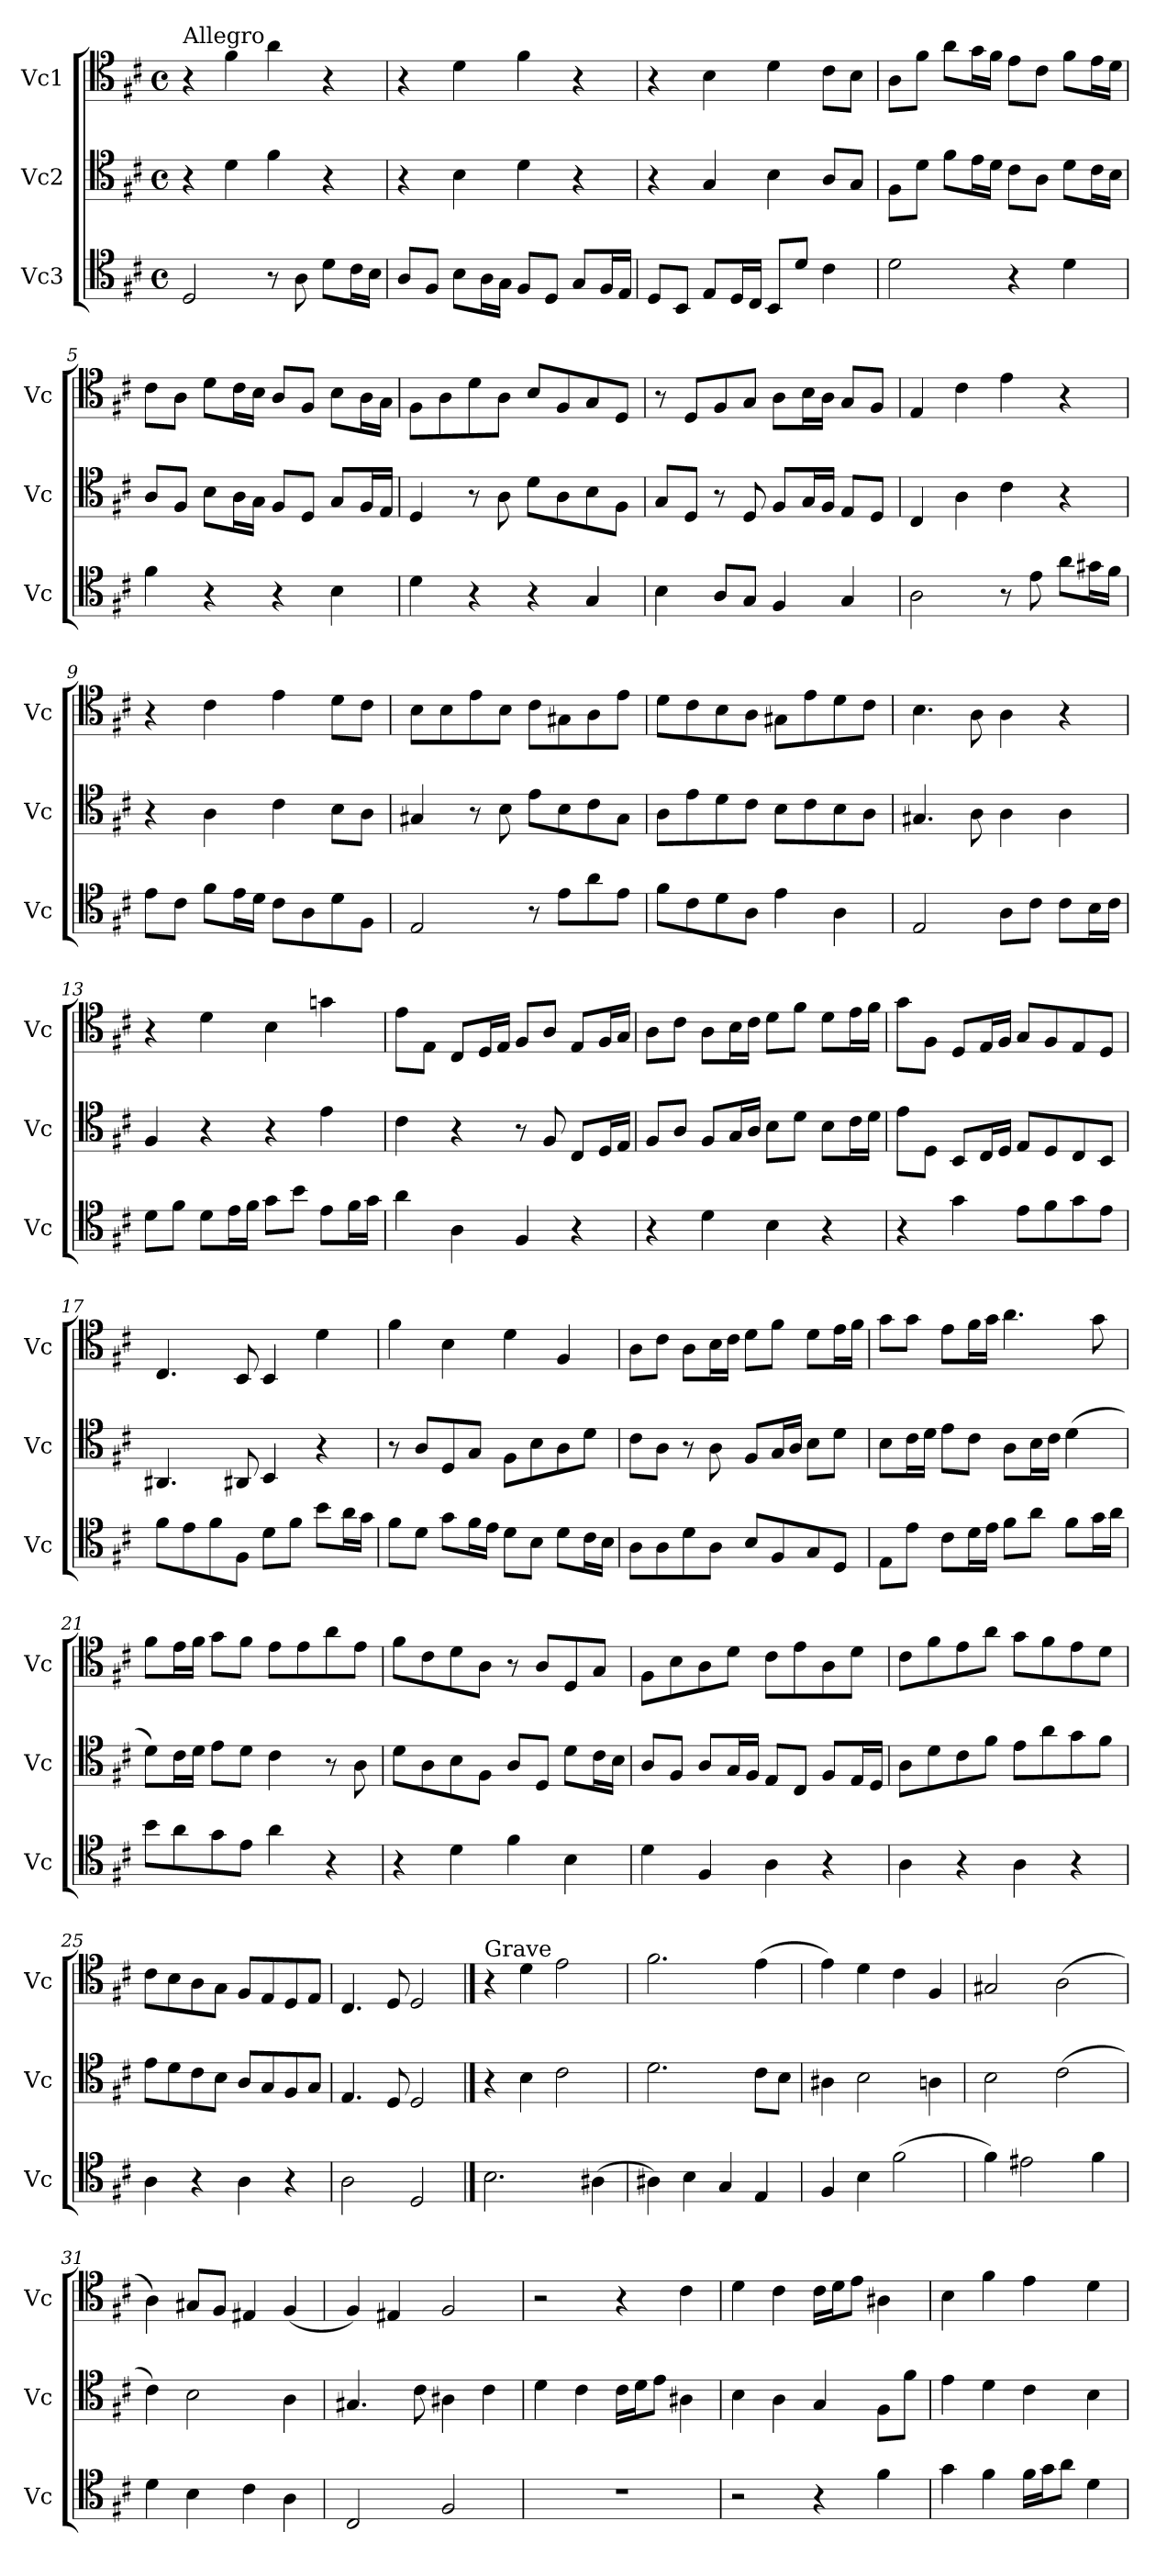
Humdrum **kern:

**kern	**kern	**kern
*part3	*part2	*part1
*staff3	*staff2	*staff1
*I"Vc3	*I"Vc2	*I"Vc1
*I'Vc	*I'Vc	*I'Vc
*clefC4	*clefC4	*clefC4
*k[f#c#]	*k[f#c#]	*k[f#c#]
*M4/4	*M4/4	*M4/4
*met(c)	*met(c)	*met(c)
*MM80	*MM80	*MM80
=1	=1	=1
!	!	!LO:TX:a:t=Allegro
2D/	4r	4r
.	4d\	4f#\
8r	4f#\	4a\
8A\	.	.
8d\L	4r	4r
16c#\L	.	.
16B\JJ	.	.
=2	=2	=2
8A/L	4r	4r
8F#/J	.	.
8B\L	4B\	4d\
16A\L	.	.
16G\JJ	.	.
8F#/L	4d\	4f#\
8D/J	.	.
8G/L	4r	4r
16F#/L	.	.
16E/JJ	.	.
=3	=3	=3
8D/L	4r	4r
8BB/J	.	.
8E/L	4G/	4B\
16D/L	.	.
16C#/JJ	.	.
8BB/L	4B\	4d\
8d/J	.	.
4c#\	8A/L	8c#\L
.	8G/J	8B\J
=4	=4	=4
2d\	8F#\L	8A\L
.	8d\J	8f#\J
.	8f#\L	8a\L
.	16e\L	16g\L
.	16d\JJ	16f#\JJ
4r	8c#\L	8e\L
.	8A\J	8c#\J
4d\	8d\L	8f#\L
.	16c#\L	16e\L
.	16B\JJ	16d\JJ
!!LO:LB:g=z
=5	=5	=5
4f#\	8A/L	8c#\L
.	8F#/J	8A\J
4r	8B\L	8d\L
.	16A\L	16c#\L
.	16G\JJ	16B\JJ
4r	8F#/L	8A/L
.	8D/J	8F#/J
4B\	8G/L	8B\L
.	16F#/L	16A\L
.	16E/JJ	16G\JJ
=6	=6	=6
4d\	4D/	8F#\L
.	.	8A\
4r	8r	8d\
.	8A\	8A\J
4r	8d\L	8B/L
.	8A\	8F#/
4G/	8B\	8G/
.	8F#\J	8D/J
=7	=7	=7
4B\	8G/L	8r
.	8D/J	8D/L
8A/L	8r	8F#/
8G/J	8D/	8G/J
4F#/	8F#/L	8A\L
.	16G/L	16B\L
.	16F#/JJ	16A\JJ
4G/	8E/L	8G/L
.	8D/J	8F#/J
=8	=8	=8
2A\	4C#/	4E/
.	4A\	4c#\
8r	4c#\	4e\
8e\	.	.
8a\L	4r	4r
16g#X\L	.	.
16f#\JJ	.	.
!!LO:LB:g=z
=9	=9	=9
8e\L	4r	4r
8c#\J	.	.
8f#\L	4A\	4c#\
16e\L	.	.
16d\JJ	.	.
8c#\L	4c#\	4e\
8A\	.	.
8d\	8B\L	8d\L
8F#\J	8A\J	8c#\J
=10	=10	=10
2E/	4G#X/	8B\L
.	.	8B\
.	8r	8e\
.	8B\	8B\J
8r	8e\L	8c#\L
8e\L	8B\	8G#X\
8a\	8c#\	8A\
8e\J	8G#\J	8e\J
=11	=11	=11
8f#\L	8A\L	8d\L
8c#\	8e\	8c#\
8d\	8d\	8B\
8A\J	8c#\J	8A\J
4e\	8B\L	8G#X\L
.	8c#\	8e\
4A\	8B\	8d\
.	8A\J	8c#\J
=12	=12	=12
2E/	4.G#X/	4.B\
.	8A\	8A\
8A\L	4A\	4A\
8c#\J	.	.
8c#\L	4A\	4r
16B\L	.	.
16c#\JJ	.	.
!!LO:LB:g=z
=13	=13	=13
8d\L	4F#/	4r
8f#\J	.	.
8d\L	4r	4d\
16e\L	.	.
16f#\JJ	.	.
8g\L	4r	4B\
8b\J	.	.
8e\L	4e\	4gn\
16f#\L	.	.
16g\JJ	.	.
=14	=14	=14
4a\	4c#\	8e\L
.	.	8E\J
4A\	4r	8C#/L
.	.	16D/L
.	.	16E/JJ
4F#/	8r	8F#/L
.	8F#/	8A/J
4r	8C#/L	8E/L
.	16D/L	16F#/L
.	16E/JJ	16G/JJ
=15	=15	=15
4r	8F#/L	8A\L
.	8A/J	8c#\J
4d\	8F#/L	8A\L
.	16G/L	16B\L
.	16A/JJ	16c#\JJ
4B\	8B\L	8d\L
.	8d\J	8f#\J
4r	8B\L	8d\L
.	16c#\L	16e\L
.	16d\JJ	16f#\JJ
=16	=16	=16
4r	8e\L	8g\L
.	8D\J	8F#\J
4g\	8BB/L	8D/L
.	16C#/L	16E/L
.	16D/JJ	16F#/JJ
8e\L	8E/L	8G/L
8f#\	8D/	8F#/
8g\	8C#/	8E/
8e\J	8BB/J	8D/J
!!LO:PB:g=z
=17	=17	=17
8f#\L	4.AA#X/	4.C#/
8e\	.	.
8f#\	.	.
8F#\J	8AA#X/	8BB/
8d\L	4BB/	4BB/
8f#\J	.	.
8b\L	4r	4d\
16a\L	.	.
16g\JJ	.	.
=18	=18	=18
8f#\L	8r	4f#\
8d\J	8A/L	.
8g\L	8D/	4B\
16f#\L	8G/J	.
16e\JJ	.	.
8d\L	8F#\L	4d\
8B\J	8B\	.
8d\L	8A\	4F#/
16c#\L	8d\J	.
16B\JJ	.	.
=19	=19	=19
8A\L	8c#\L	8A\L
8A\	8A\J	8c#\J
8d\	8r	8A\L
8A\J	8A\	16B\L
.	.	16c#\JJ
8B/L	8F#/L	8d\L
8F#/	16G/L	8f#\J
.	16A/JJ	.
8G/	8B\L	8d\L
8D/J	8d\J	16e\L
.	.	16f#\JJ
!!LO:LB:g=z
=20	=20	=20
8E\L	8B\L	8g\L
8e\J	16c#\L	8g\J
.	16d\JJ	.
8c#\L	8e\L	8e\L
16d\L	8c#\J	16f#\L
16e\JJ	.	16g\JJ
8f#\L	8A\L	4.a\
8a\J	16B\L	.
.	16c#\JJ	.
8f#\L	(4d\	.
16g\L	.	8g\
16a\JJ	.	.
=21	=21	=21
8b\L	8d\L)	8f#\L
8a\	16c#\L	16e\L
.	16d\JJ	16f#\JJ
8g\	8e\L	8g\L
8e\J	8d\J	8f#\J
4a\	4c#\	8e\L
.	.	8e\
4r	8r	8a\
.	8A\	8e\J
=22	=22	=22
4r	8d\L	8f#\L
.	8A\	8c#\
4d\	8B\	8d\
.	8F#\J	8A\J
4f#\	8A/L	8r
.	8D/J	8A/L
4B\	8d\L	8D/
.	16c#\L	8G/J
.	16B\JJ	.
!!LO:LB:g=z
=23	=23	=23
4d\	8A/L	8F#\L
.	8F#/J	8B\
4F#/	8A/L	8A\
.	16G/L	8d\J
.	16F#/JJ	.
4A\	8E/L	8c#\L
.	8C#/J	8e\
4r	8F#/L	8A\
.	16E/L	8d\J
.	16D/JJ	.
=24	=24	=24
4A\	8A\L	8c#\L
.	8d\	8f#\
4r	8c#\	8e\
.	8f#\J	8a\J
4A\	8e\L	8g\L
.	8a\	8f#\
4r	8g\	8e\
.	8f#\J	8d\J
=25	=25	=25
4A\	8e\L	8c#\L
.	8d\	8B\
4r	8c#\	8A\
.	8B\J	8G\J
4A\	8A/L	8F#/L
.	8G/	8E/
4r	8F#/	8D/
.	8G/J	8E/J
=26	=26	=26
2A\	4.E/	4.C#/
.	8D/	8D/
2D/	2D/	2D/
!!LO:LB:g=z
==27	==27	==27
*	*	*MM60
!	!	!LO:TX:a:t=Grave
2.B\	4r	4r
.	4B\	4d\
.	2c#\	2e\
(4A#X\	.	.
=28	=28	=28
4A#X\)	2.d\	2.f#\
4B\	.	.
4G/	.	.
4E/	8c#\L	(4e\
.	8B\J	.
=29	=29	=29
4F#/	4A#X\	4e\)
4B\	2B\	4d\
(2f#\	.	4c#\
.	4An\	4F#/
=30	=30	=30
4f#\)	2B\	2G#X/
2e#X\	.	.
.	(2c#\	(2A\
4f#\	.	.
=31	=31	=31
4d\	4c#\)	4A\)
4B\	2B\	8G#X/L
.	.	8F#/J
4c#\	.	4E#X/
4A\	4A\	(4F#/
=32	=32	=32
2C#/	4.G#X/	4F#/)
.	.	4E#X/
.	8c#\	.
2F#/	4A#X\	2F#/
.	4c#\	.
!!LO:PB:g=z
=33	=33	=33
1r	4d\	2r
.	4c#\	.
.	16c#\LL	4r
.	16d\J	.
.	8e\J	.
.	4A#X\	4c#\
=34	=34	=34
2r	4B\	4d\
.	4A\	4c#\
4r	4G/	16c#\LL
.	.	16d\J
.	.	8e\J
4f#\	8F#\L	4A#X\
.	8f#\J	.
=35	=35	=35
4g\	4e\	4B\
4f#\	4d\	4f#\
16f#\LL	4c#\	4e\
16g\J	.	.
8a\J	.	.
4d\	4B\	4d\
=	=	=
*-	*-	*-
